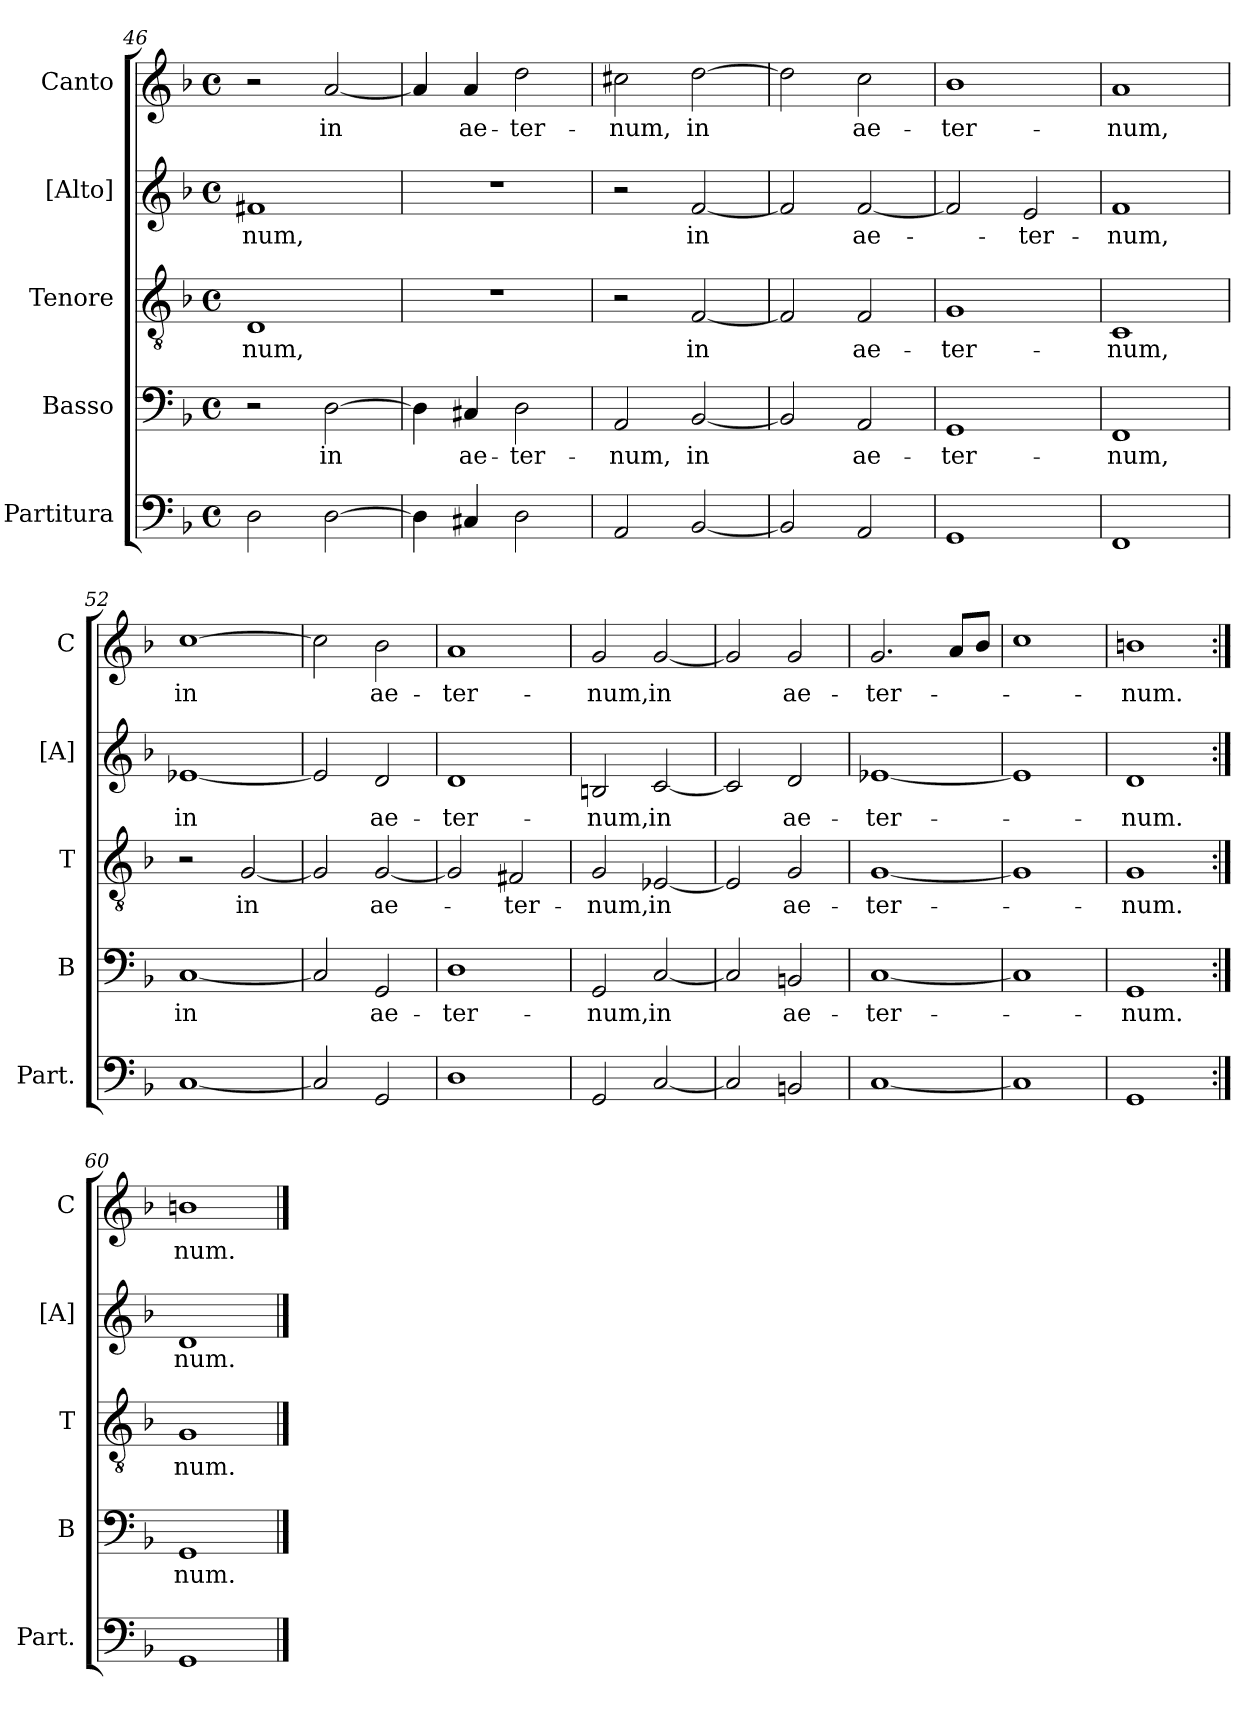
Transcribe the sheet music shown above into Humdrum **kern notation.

**kern	**kern	**text	**kern	**text	**kern	**text	**kern	**text
*part5	*part4	*part4	*part3	*part3	*part2	*part2	*part1	*part1
*staff5	*staff4	*staff4	*staff3	*staff3	*staff2	*staff2	*staff1	*staff1
*I"Partitura	*I"Basso	*	*I"Tenore	*	*I"[Alto]	*	*I"Canto	*
*I'Part.	*I'B	*	*I'T	*	*I'[A]	*	*I'C	*
*clefF4	*clefF4	*	*clefGv2	*	*clefG2	*	*clefG2	*
*k[b-]	*k[b-]	*	*k[b-]	*	*k[b-]	*	*k[b-]	*
*F:	*F:	*	*F:	*	*F:	*	*F:	*
*M4/4	*M4/4	*	*M4/4	*	*M4/4	*	*M4/4	*
*met(c)	*met(c)	*	*met(c)	*	*met(c)	*	*met(c)	*
=46	=46	=46	=46	=46	=46	=46	=46	=46
2D\	2r	.	1D	-num,	1f#X	-num,	2r	.
[2D\	[2D\	in	.	.	.	.	[2a/	in
=47	=47	=47	=47	=47	=47	=47	=47	=47
4D\]	4D\]	.	1r	.	1r	.	4a/]	.
4C#X>/	4C#X/	ae-	.	.	.	.	4a/	ae-
2D\	2D\	-ter-	.	.	.	.	2dd\	-ter-
=48	=48	=48	=48	=48	=48	=48	=48	=48
2AA/	2AA/	-num,	2r	.	2r	.	2cc#X\	-num,
[2BB-/	[2BB-/	in	[2F/	in	[2f/	in	[2dd\	in
=49	=49	=49	=49	=49	=49	=49	=49	=49
2BB-/]	2BB-/]	.	2F/]	.	2f/]	.	2dd\]	.
2AA>/	2AA/	ae-	2F/	ae-	[2f/	ae-	2cc\	ae-
=50	=50	=50	=50	=50	=50	=50	=50	=50
1GG	1GG	-ter-	1G	-ter-	2f/]	.	1b-	-ter-
.	.	.	.	.	2e/	-ter-	.	.
=51	=51	=51	=51	=51	=51	=51	=51	=51
1FF	1FF	-num,	1C	-num,	1f	-num,	1a	-num,
=52	=52	=52	=52	=52	=52	=52	=52	=52
[1C	[1C	in	2r	.	[1e-X	in	[1cc	in
.	.	.	[2G/	in	.	.	.	.
=53	=53	=53	=53	=53	=53	=53	=53	=53
2C/]	2C/]	.	2G/]	.	2e-/]	.	2cc\]	.
2GG/	2GG/	ae-	[2G/	ae-	2d/	ae-	2b-\	ae-
=54	=54	=54	=54	=54	=54	=54	=54	=54
1D	1D	-ter-	2G/]	.	1d	-ter-	1a	-ter-
.	.	.	2F#X/	-ter-	.	.	.	.
=55	=55	=55	=55	=55	=55	=55	=55	=55
2GG/	2GG/	-num,	2G/	-num,	2Bn/	-num,	2g/	-num,
[2C/	[2C/	in	[2E-X/	in	[2c/	in	[2g/	in
=56	=56	=56	=56	=56	=56	=56	=56	=56
2C/]	2C/]	.	2E-/]	.	2c/]	.	2g/]	.
2BBn>/	2BBn/	ae-	2G/	ae-	2d/	ae-	2g/	ae-
=57	=57	=57	=57	=57	=57	=57	=57	=57
[1C	[1C	-ter-	[1G	-ter-	[1e-X	-ter-	2.g/	-ter-
.	.	.	.	.	.	.	8a/L	.
.	.	.	.	.	.	.	8b-/J	.
=58	=58	=58	=58	=58	=58	=58	=58	=58
1C]	1C]	.	1G]	.	1e-]	.	1cc	.
=59	=59	=59	=59	=59	=59	=59	=59	=59
1GG	1GG	-num.	1G	-num.	1d	-num.	1bn	-num.
=60:|!	=60:|!	=60:|!	=60:|!	=60:|!	=60:|!	=60:|!	=60:|!	=60:|!
1GG	1GG	num.	1G	num.	1d	num.	1bn	num.
==	==	==	==	==	==	==	==	==
*-	*-	*-	*-	*-	*-	*-	*-	*-
